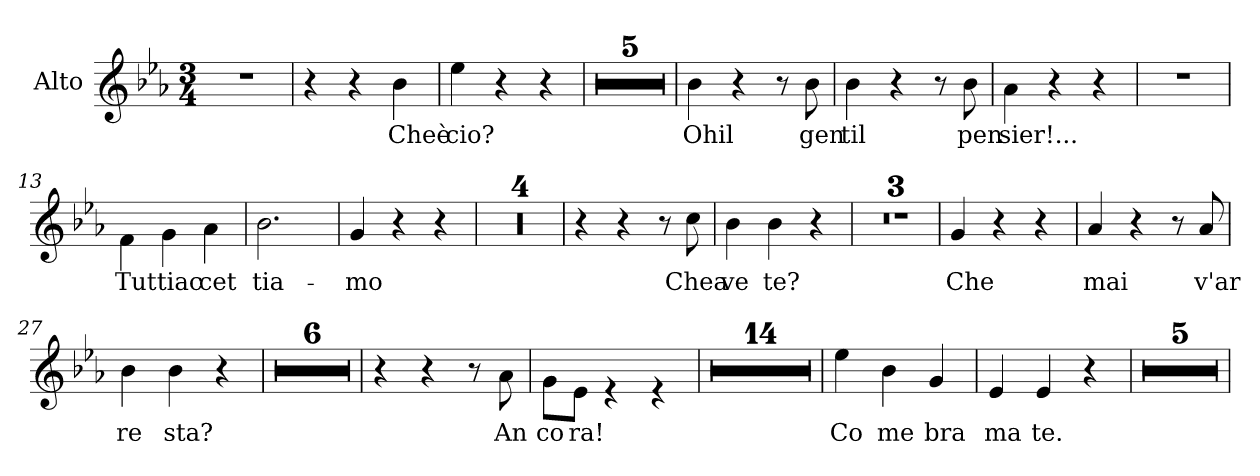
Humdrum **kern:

**kern	**text
*part1	*part1
*staff1	*staff1
*I"Alto	*
*I'A.	*
*clefG2	*
*k[b-e-a-]	*
*E-:	*
*M3/4	*
=1	=1
2.r	.
=2	=2
4r	.
4r	.
4b-\	Cheè
=3	=3
4ee-\	cio?
4r	.
4r	.
=4	=4
2.r	.
=5	=5
2.r	.
=6	=6
2.r	.
=7	=7
2.r	.
=8	=8
2.r	.
=9	=9
4b-\	Ohil
4r	.
8r	.
8b-\	gen
=10	=10
4b-\	til
4r	.
8r	.
8b-\	pen
!!LO:PB:g=z
=11	=11
4a-\	sier!...
4r	.
4r	.
=12	=12
2.r	.
=13	=13
4f\	Tut
4g\	tiac
4a-\	cet
=14	=14
2.b-\	tia-
=15	=15
4g/	-mo
4r	.
4r	.
=16	=16
2.r	.
=17	=17
2.r	.
=18	=18
2.r	.
=19	=19
2.r	.
!!LO:PB:g=z
=20	=20
4r	.
4r	.
8r	.
8cc\	Chea
=21	=21
4b-\	ve
4b-\	te?
4r	.
=22	=22
2.r	.
=23	=23
2.r	.
=24	=24
2.r	.
=25	=25
4g/	Che
4r	.
4r	.
!!LO:PB:g=z
=26	=26
4a-/	mai
4r	.
8r	.
8a-/	v'ar
=27	=27
4b-\	re­
4b-\	sta?
4r	.
=28	=28
2.r	.
=29	=29
2.r	.
=30	=30
2.r	.
=31	=31
2.r	.
!!LO:PB:g=z
=32	=32
2.r	.
=33	=33
2.r	.
=34	=34
4r	.
4r	.
8r	.
8a-\	An
=35	=35
8g\L	co
8e-\J	ra!
4re	.
4re	.
=36	=36
2.r	.
=37	=37
2.r	.
!!LO:LB:g=z
=38	=38
2.r	.
=39	=39
2.r	.
=40	=40
2.r	.
=41	=41
2.r	.
=42	=42
2.r	.
=43	=43
2.r	.
=44	=44
2.r	.
!!LO:PB:g=z
=45	=45
2.r	.
=46	=46
2.r	.
=47	=47
2.r	.
=48	=48
2.r	.
=49	=49
2.r	.
=50	=50
4ee-\	Co
4b-\	me
4g/	bra
=51	=51
4e-/	ma
4e-/	te.
4r	.
!!LO:LB:g=z
=52	=52
2.r	.
=53	=53
2.r	.
=54	=54
2.r	.
=55	=55
2.r	.
=56	=56
2.r	.
=	=
*-	*-
